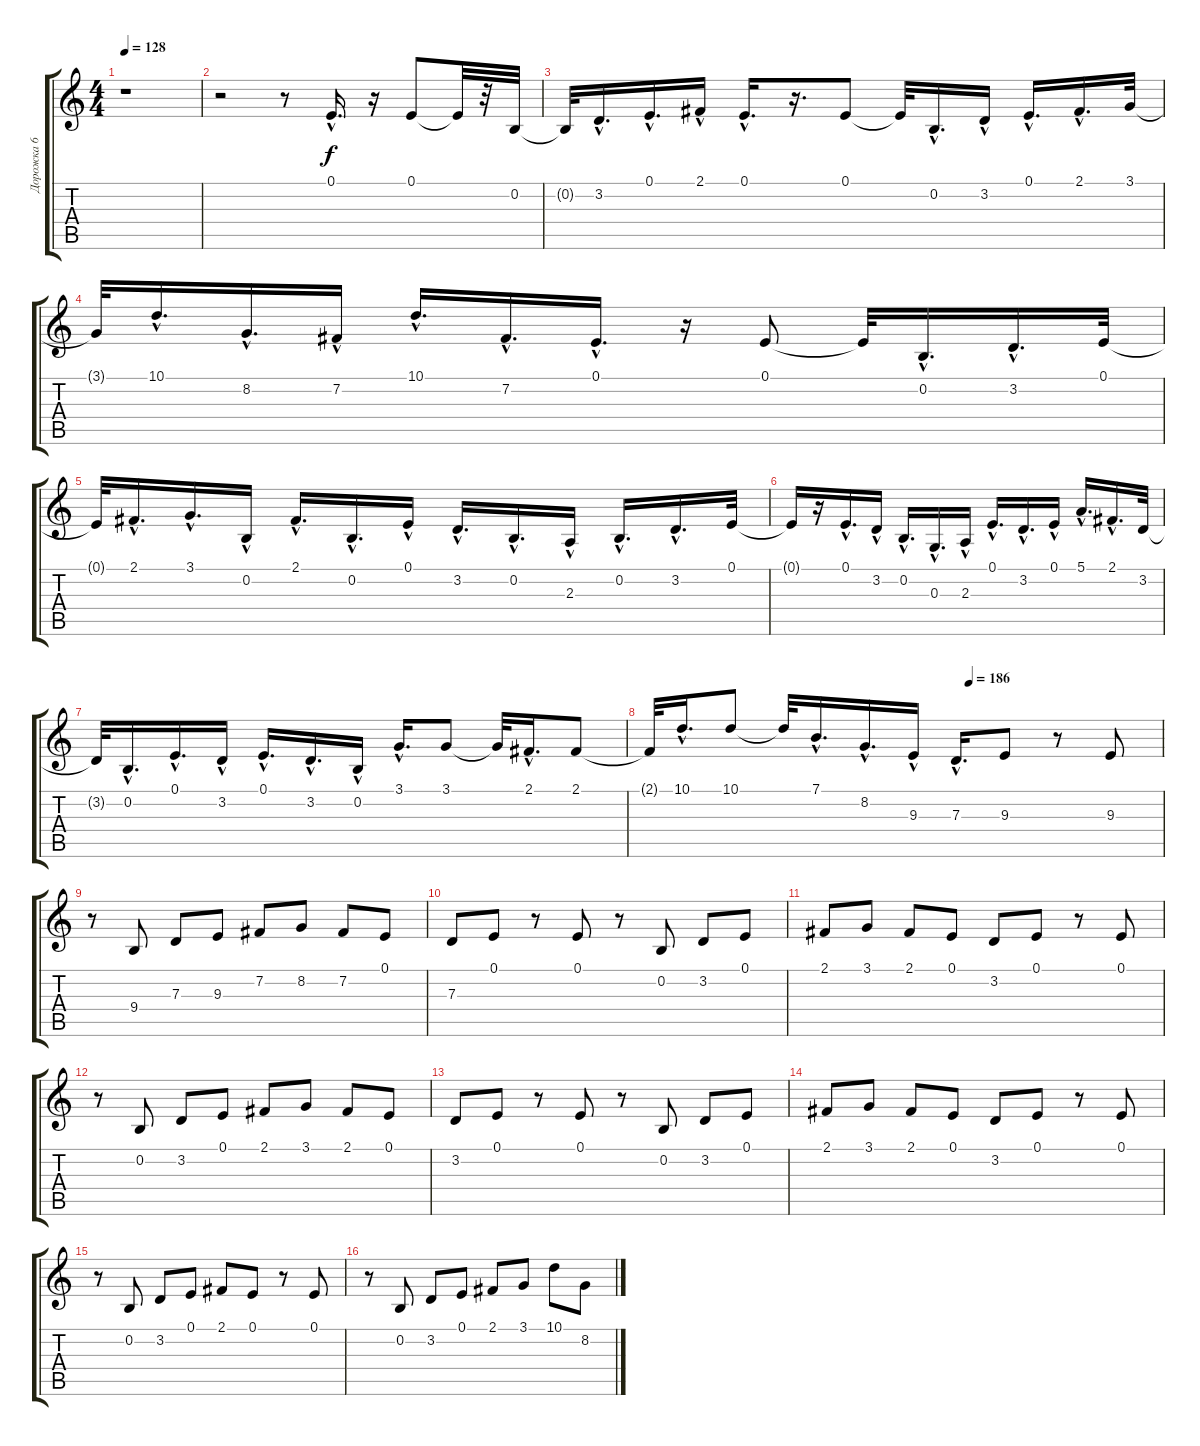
\track ("Дорожка 6" "Дорожка 6") {instrument lead2sawtooth}
\staff {score tabs}
\tuning (E4 B3 G3 D3 A2 E2) {hide}
\ts (4 4)
\tempo 128
\clef g2
\ks c
r.1{dy f} |
r.2 r.8 0.1{hac}.16{d} r.16 0.1.8 0.1{t}.32 r.32 0.2.32 |
0.2{t}.32 3.2{hac}.16{d} 0.1{hac}.16{d} 2.1{hac}.16 0.1{hac}.16{d} r.16{d} 0.1.8 0.1{t}.32 0.2{hac}.16{d} 3.2{hac}.16 0.1{hac}.16{d} 2.1{hac}.16{d} 3.1.32 |
3.1{t}.32 10.1{hac}.16{d} 8.2{hac}.16{d} 7.2{hac}.16 10.1{hac}.16{d} 7.2{hac}.16{d} 0.1{hac}.16{d} r.16 0.1.8 0.1{t}.32 0.2{hac}.16{d} 3.2{hac}.16{d} 0.1.32 |
0.1{t}.32 2.1{hac}.16{d} 3.1{hac}.16{d} 0.2{hac}.16 2.1{hac}.16{d} 0.2{hac}.16{d} 0.1{hac}.16 3.2{hac}.16{d} 0.2{hac}.16{d} 2.3{hac}.16 0.2{hac}.16{d} 3.2{hac}.16{d} 0.1.32 |
0.1{t}.16 r.16 0.1{hac}.16{d} 3.2{hac}.16 0.2{hac}.16{d} 0.3{hac}.16{d} 2.3{hac}.16 0.1{hac}.16{d} 3.2{hac}.16{d} 0.1{hac}.16 5.1{hac}.16{d} 2.1{hac}.16{d} 3.2.32 |
3.2{t}.32 0.2{hac}.16{d} 0.1{hac}.16{d} 3.2{hac}.16 0.1{hac}.16{d} 3.2{hac}.16{d} 0.2{hac}.16 3.1{hac}.16{d} 3.1.8 3.1{t}.32 2.1{hac}.16{d} 2.1.8 |
\tempo (186 0.625)
2.1{t}.32 10.1{hac}.16{d} 10.1.8 10.1{t}.32 7.1{hac}.16{d} 8.2{hac}.16{d} 9.3{hac}.16 7.3{hac}.16{d} 9.3.8 r.8 9.3.8 |
r.8 9.4.8 7.3.8 9.3.8 7.2.8 8.2.8 7.2.8 0.1.8 |
7.3.8 0.1.8 r.8 0.1.8 r.8 0.2.8 3.2.8 0.1.8 |
2.1.8 3.1.8 2.1.8 0.1.8 3.2.8 0.1.8 r.8 0.1.8 |
r.8 0.2.8 3.2.8 0.1.8 2.1.8 3.1.8 2.1.8 0.1.8 |
3.2.8 0.1.8 r.8 0.1.8 r.8 0.2.8 3.2.8 0.1.8 |
2.1.8 3.1.8 2.1.8 0.1.8 3.2.8 0.1.8 r.8 0.1.8 |
r.8 0.2.8 3.2.8 0.1.8 2.1.8 0.1.8 r.8 0.1.8 |
r.8 0.2.8 3.2.8 0.1.8 2.1.8 3.1.8 10.1.8 8.2.8
